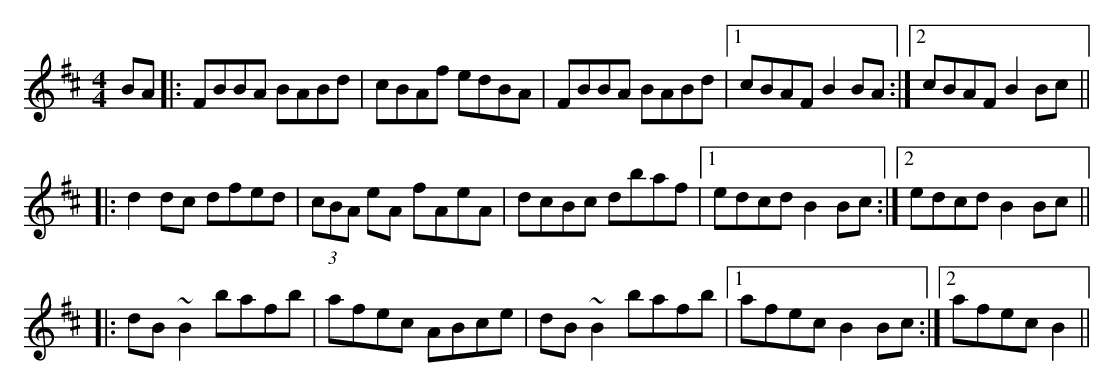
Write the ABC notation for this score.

X:1
M:4/4
K:Bmin
BA|:FBBA BABd|cBAf edBA|FBBA BABd|1 cBAF B2BA:|2 cBAF B2Bc||
|:d2dc dfed|(3cBA eA fAeA|dcBc dbaf|1 edcd B2Bc:|2 edcd B2Bc||
|:dB~B2 bafb|afec ABce|dB~B2 bafb|1 afec B2Bc:|2 afec B2||
